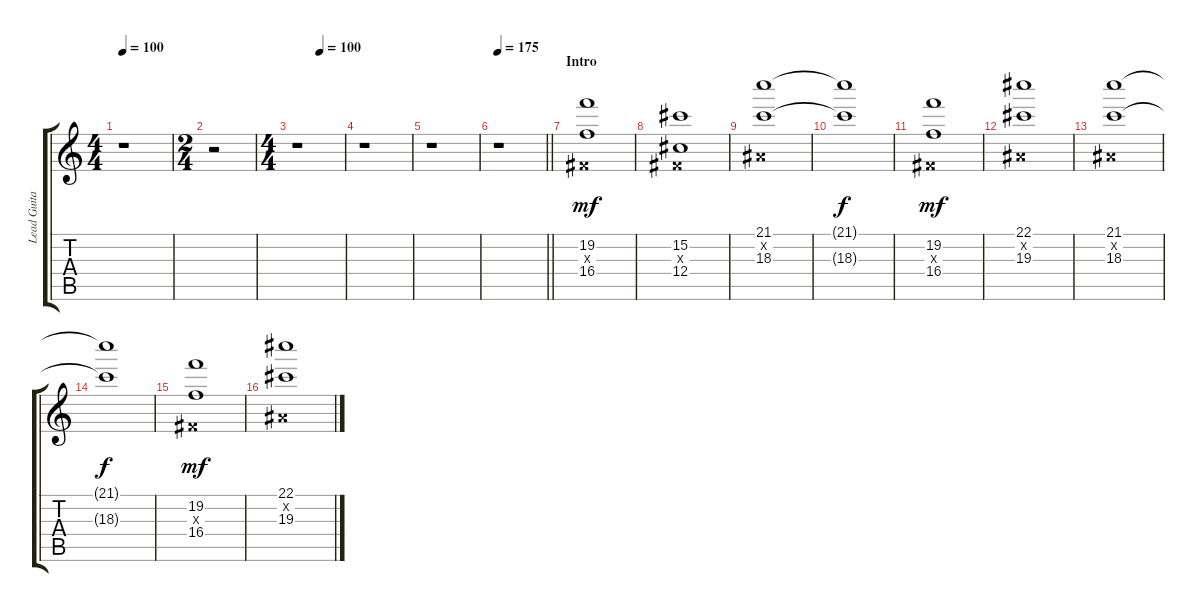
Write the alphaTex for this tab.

\track ("Lead Guitar | Josh" "Lead Guita") {instrument overdrivenguitar}
\staff {score tabs}
\tuning (Eb4 Bb3 Gb3 Db3 Ab2 Db2) {hide}
\ts (4 4)
\tempo 100
\clef g2
\ks c
r.1{dy mf} |
\ts (2 4)
r.2 |
\ts (4 4)
\tempo (100 0.5)
r.1 |
r.1 |
r.1 |
\tempo 175
\barLineRight lightlight
r.1 |
\section ("" "Intro")
(19.2 0.3{x} 16.4).1 |
(15.2 0.3{x} 12.4).1 |
(21.1 0.2{x} 18.3).1 |
(21.1{t} 18.3{t}).1{dy f} |
(19.2 0.3{x} 16.4).1{dy mf} |
(22.1 0.2{x} 19.3).1 |
(21.1 0.2{x} 18.3).1 |
(21.1{t} 18.3{t}).1{dy f} |
(19.2 0.3{x} 16.4).1{dy mf} |
(22.1 0.2{x} 19.3).1
